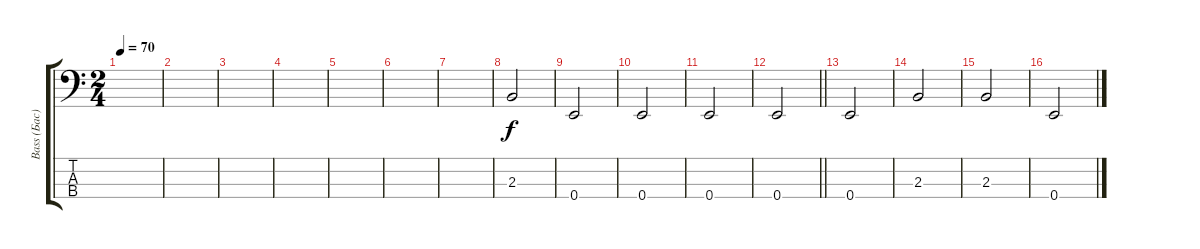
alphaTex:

\track ("Bass (Бас)" "Bass (Бас)") {instrument fretlessbass}
\staff {score tabs}
\tuning (G2 D2 A1 E1) {hide}
\ts (2 4)
\tempo 70
\clef f4
\ks c
|
|
|
|
|
|
|
2.3.2 |
0.4.2 |
0.4.2 |
0.4.2 |
\barLineRight lightlight
0.4.2 |
0.4.2 |
2.3.2 |
2.3.2 |
0.4.2
